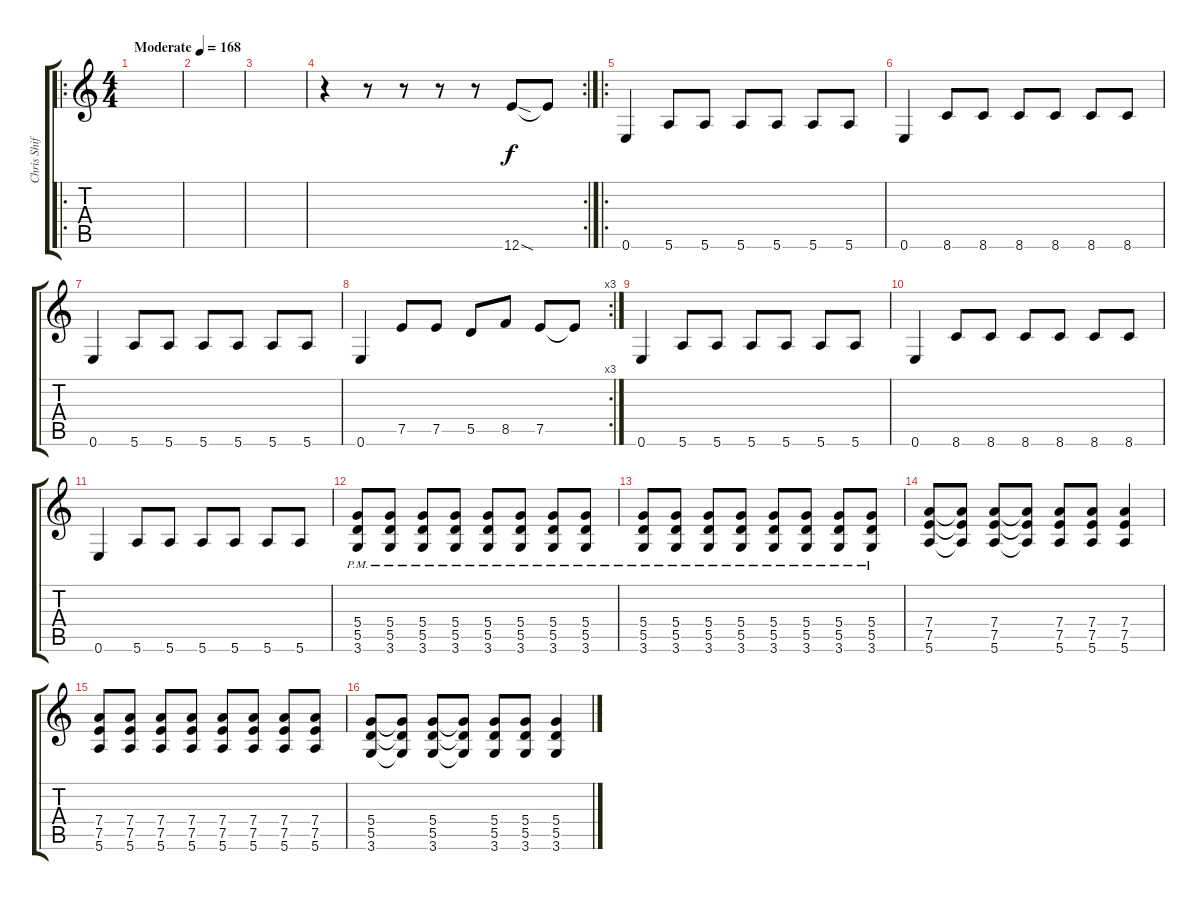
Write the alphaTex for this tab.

\track ("Chris Shiflett #2" "Chris Shif") {instrument overdrivenguitar}
\staff {score tabs}
\tuning (E4 B3 G3 D3 A2 E2) {hide}
\ro
\ts (4 4)
\tempo (168 "Moderate")
\clef g2
\ks c
|
|
|
\rc 2
r.4 r.8 r.8 r.8 r.8 12.6{sod}.8 12.6{t}.8 |
\ro
0.6.4 5.6.8 5.6.8 5.6.8 5.6.8 5.6.8 5.6.8 |
0.6.4 8.6.8 8.6.8 8.6.8 8.6.8 8.6.8 8.6.8 |
0.6.4 5.6.8 5.6.8 5.6.8 5.6.8 5.6.8 5.6.8 |
\rc 3
0.6.4 7.5.8 7.5.8 5.5.8 8.5.8 7.5.8 7.5{t}.8 |
0.6.4 5.6.8 5.6.8 5.6.8 5.6.8 5.6.8 5.6.8 |
0.6.4 8.6.8 8.6.8 8.6.8 8.6.8 8.6.8 8.6.8 |
0.6.4 5.6.8 5.6.8 5.6.8 5.6.8 5.6.8 5.6.8 |
(5.4{pm} 5.5{pm} 3.6{pm}).8 (5.4{pm} 5.5{pm} 3.6{pm}).8 (5.4{pm} 5.5{pm} 3.6{pm}).8 (5.4{pm} 5.5{pm} 3.6{pm}).8 (5.4{pm} 5.5{pm} 3.6{pm}).8 (5.4{pm} 5.5{pm} 3.6{pm}).8 (5.4{pm} 5.5{pm} 3.6{pm}).8 (5.4{pm} 5.5{pm} 3.6{pm}).8 |
(5.4{pm} 5.5{pm} 3.6{pm}).8 (5.4{pm} 5.5{pm} 3.6{pm}).8 (5.4{pm} 5.5{pm} 3.6{pm}).8 (5.4{pm} 5.5{pm} 3.6{pm}).8 (5.4{pm} 5.5{pm} 3.6{pm}).8 (5.4{pm} 5.5{pm} 3.6{pm}).8 (5.4{pm} 5.5{pm} 3.6{pm}).8 (5.4{pm} 5.5{pm} 3.6{pm}).8 |
(7.4 7.5 5.6).8 (7.4{t} 7.5{t} 5.6{t}).8 (7.4 7.5 5.6).8 (7.4{t} 7.5{t} 5.6{t}).8 (7.4 7.5 5.6).8 (7.4 7.5 5.6).8 (7.4 7.5 5.6).4 |
(7.4 7.5 5.6).8 (7.4 7.5 5.6).8 (7.4 7.5 5.6).8 (7.4 7.5 5.6).8 (7.4 7.5 5.6).8 (7.4 7.5 5.6).8 (7.4 7.5 5.6).8 (7.4 7.5 5.6).8 |
(5.4 5.5 3.6).8 (5.4{t} 5.5{t} 3.6{t}).8 (5.4 5.5 3.6).8 (5.4{t} 5.5{t} 3.6{t}).8 (5.4 5.5 3.6).8 (5.4 5.5 3.6).8 (5.4 5.5 3.6).4
